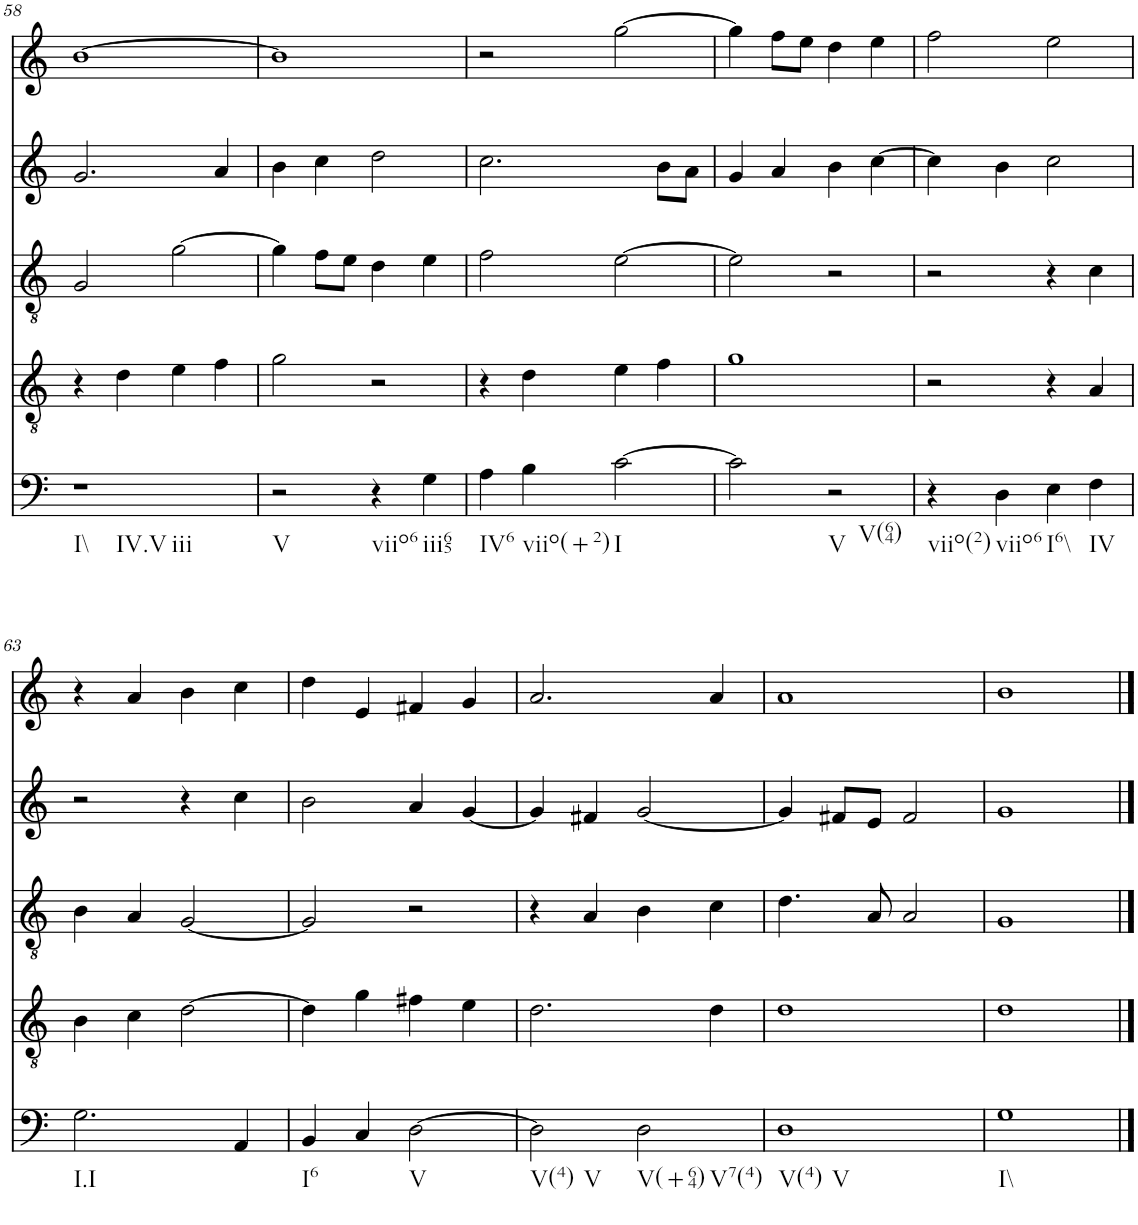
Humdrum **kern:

**kern	**kern	**kern	**kern	**kern
*part5	*part4	*part3	*part2	*part1
*staff5	*staff4	*staff3	*staff2	*staff1
*I"vox	*I"vox	*I"vox	*I"vox	*I"vox
!!LO:PB:g=z
*clefF4	*clefGv2	*clefGv2	*clefG2	*clefG2
*k[]	*k[]	*k[]	*k[]	*k[]
*M4/4	*M4/4	*M4/4	*M4/4	*M4/4
=58	=58	=58	=58	=58
!LO:TX:b:t=I\\	!	!	!	!
!LO:TX:b:t=IV.V	!	!	!	!
!LO:TX:b:t=iii	!	!	!	!
1r	4r	2G/	2.g/	[1b
.	4d\	.	.	.
.	4e\	[2g\	.	.
.	4f\	.	4a/	.
=59	=59	=59	=59	=59
!LO:TX:b:t=V	!	!	!	!
2r	2g\	4g\]	4b\	1b]
.	.	8f\L	4cc\	.
.	.	8e\J	.	.
!LO:TX:b:t=viio6	!	!	!	!
4r	2r	4d\	2dd\	.
!LO:TX:b:t=iii65	!	!	!	!
4G\	.	4e\	.	.
=60	=60	=60	=60	=60
!LO:TX:b:t=IV6	!	!	!	!
4A\	4r	2f\	2.cc\	2r
!LO:TX:b:t=viio(+2)	!	!	!	!
4B\	4d\	.	.	.
!LO:TX:b:t=I	!	!	!	!
[2c\	4e\	[2e\	.	[2gg\
.	4f\	.	8b\L	.
.	.	.	8a\J	.
=61	=61	=61	=61	=61
2c\]	1g	2e\]	4g/	4gg\]
.	.	.	4a/	8ff\L
.	.	.	.	8ee\J
!LO:TX:b:t=V	!	!	!	!
!LO:TX:b:t=V(64)	!	!	!	!
2r	.	2r	4b\	4dd\
.	.	.	[4cc\	4ee\
=62	=62	=62	=62	=62
!LO:TX:b:t=viio(2)	!	!	!	!
4r	2r	2r	4cc\]	2ff\
!LO:TX:b:t=viio6	!	!	!	!
4D\	.	.	4b\	.
!LO:TX:b:t=I6\\	!	!	!	!
4E\	4r	4r	2cc\	2ee\
!LO:TX:b:t=IV	!	!	!	!
4F\	4A/	4c\	.	.
!!LO:LB:g=z
=63	=63	=63	=63	=63
!LO:TX:b:t=I.I	!	!	!	!
2.G\	4B\	4B\	2r	4r
.	4c\	4A/	.	4a/
.	[2d\	[2G/	4r	4b\
4AA/	.	.	4cc\	4cc\
=64	=64	=64	=64	=64
!LO:TX:b:t=I6	!	!	!	!
4BB/	4d\]	2G/]	2b\	4dd\
4C/	4g\	.	.	4e/
!LO:TX:b:t=V	!	!	!	!
[2D\	4f#X\	2r	4a/	4f#X/
.	4e\	.	[4g/	4g/
=65	=65	=65	=65	=65
!LO:TX:b:t=V(4)	!	!	!	!
!LO:TX:b:t=V	!	!	!	!
2D\]	2.d\	4r	4g/]	2.a/
.	.	4A/	4f#X/	.
!LO:TX:b:t=V(+64)	!	!	!	!
!LO:TX:b:t=V7(4)	!	!	!	!
2D\	.	4B\	[2g/	.
.	4d\	4c\	.	4a/
=66	=66	=66	=66	=66
!LO:TX:b:t=V(4)	!	!	!	!
!LO:TX:b:t=V	!	!	!	!
1D	1d	4.d\	4g/]	1a
.	.	.	8f#X/L	.
.	.	8A/	8e/J	.
.	.	2A/	2f#/	.
=67	=67	=67	=67	=67
!LO:TX:b:t=I\\	!	!	!	!
1G	1d	1G	1g	1b
==	==	==	==	==
*-	*-	*-	*-	*-
